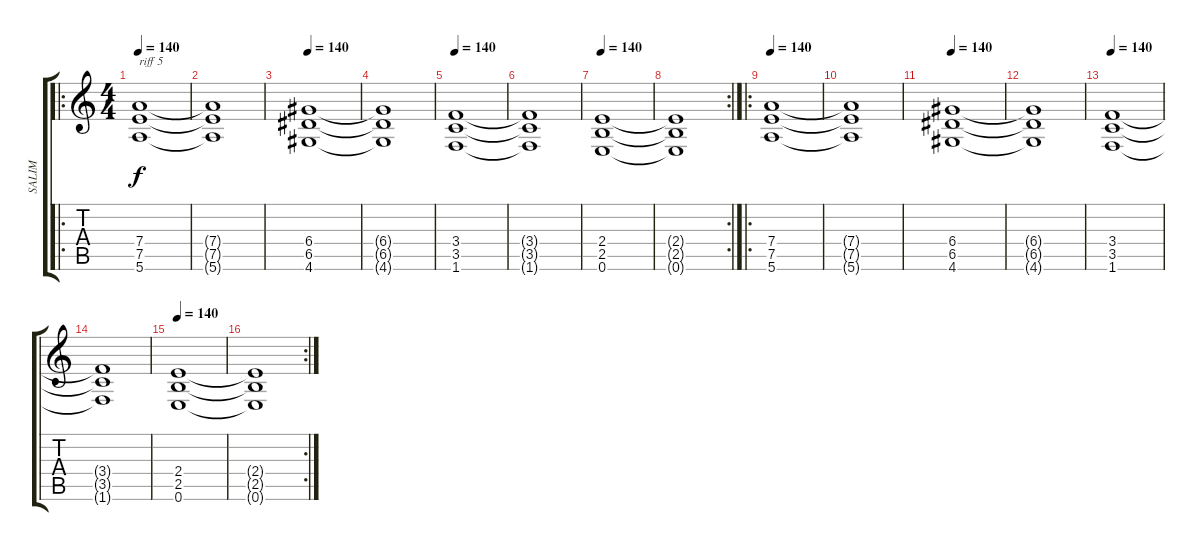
\track ("SALIM" "SALIM") {instrument distortionguitar}
\staff {score tabs}
\tuning (E4 B3 G3 D3 A2 E2) {hide}
\ro
\ts (4 4)
\tempo 140
\clef g2
\ks c
(7.4 7.5 5.6).1{txt "riff 5" dy f} |
(7.4{t} 7.5{t} 5.6{t}).1 |
\tempo 140
(6.4 6.5 4.6).1 |
(6.4{t} 6.5{t} 4.6{t}).1 |
\tempo 140
(3.4 3.5 1.6).1 |
(3.4{t} 3.5{t} 1.6{t}).1 |
\tempo 140
(2.4 2.5 0.6).1 |
\rc 2
(2.4{t} 2.5{t} 0.6{t}).1 |
\ro
\tempo 140
(7.4 7.5 5.6).1 |
(7.4{t} 7.5{t} 5.6{t}).1 |
\tempo 140
(6.4 6.5 4.6).1 |
(6.4{t} 6.5{t} 4.6{t}).1 |
\tempo 140
(3.4 3.5 1.6).1 |
(3.4{t} 3.5{t} 1.6{t}).1 |
\tempo 140
(2.4 2.5 0.6).1 |
\rc 2
(2.4{t} 2.5{t} 0.6{t}).1
